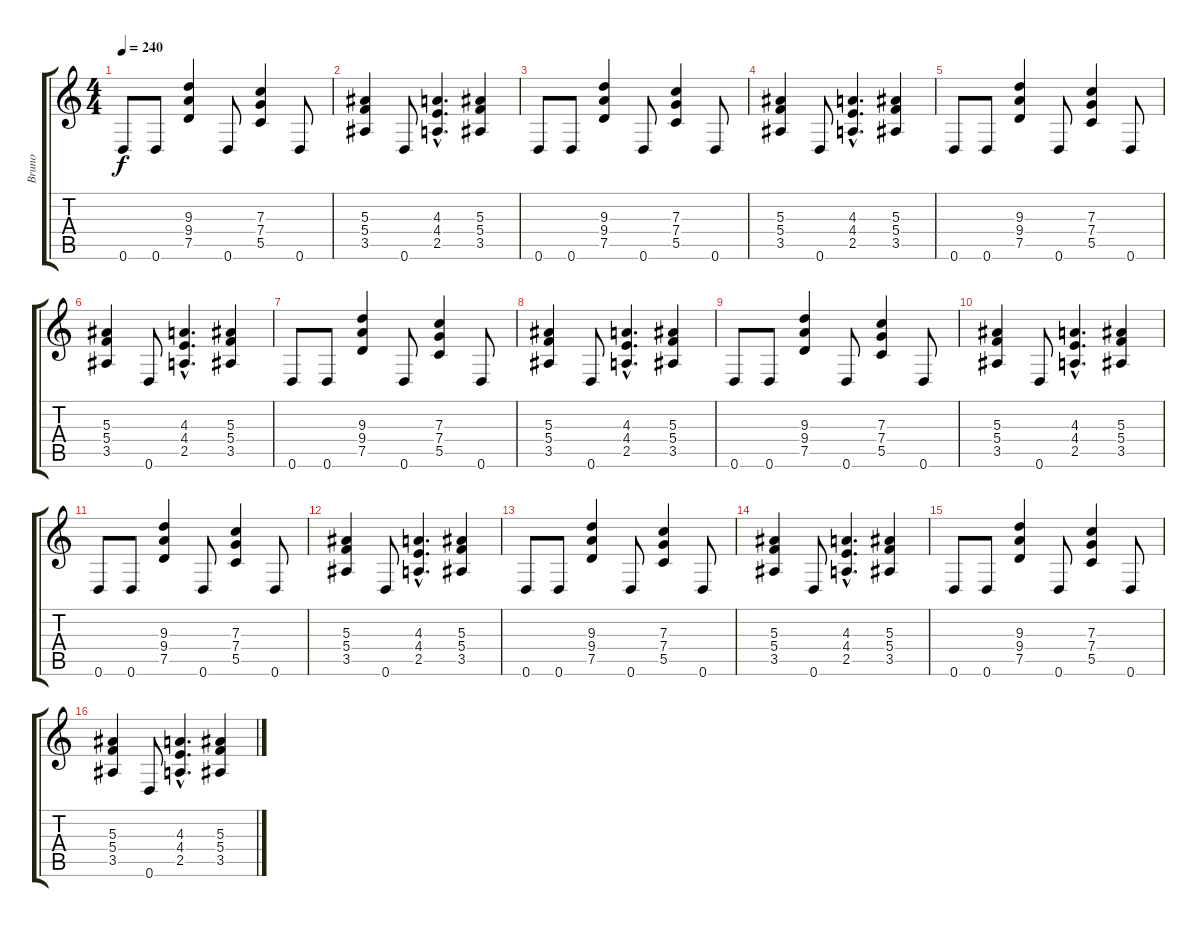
\track ("Bruno" "Bruno") {instrument distortionguitar}
\staff {score tabs}
\tuning (D4 A3 F3 C3 G2 D2) {hide}
\ts (4 4)
\tempo 240
\clef g2
\ks c
0.6.8{dy f} 0.6.8 (9.3 9.4 7.5).4 0.6.8 (7.3 7.4 5.5).4 0.6.8 |
(5.3 5.4 3.5).4 0.6.8 (4.3{hac} 4.4{hac} 2.5{hac}).4{d} (5.3 5.4 3.5).4 |
0.6.8 0.6.8 (9.3 9.4 7.5).4 0.6.8 (7.3 7.4 5.5).4 0.6.8 |
(5.3 5.4 3.5).4 0.6.8 (4.3{hac} 4.4{hac} 2.5{hac}).4{d} (5.3 5.4 3.5).4 |
0.6.8 0.6.8 (9.3 9.4 7.5).4 0.6.8 (7.3 7.4 5.5).4 0.6.8 |
(5.3 5.4 3.5).4 0.6.8 (4.3{hac} 4.4{hac} 2.5{hac}).4{d} (5.3 5.4 3.5).4 |
0.6.8 0.6.8 (9.3 9.4 7.5).4 0.6.8 (7.3 7.4 5.5).4 0.6.8 |
(5.3 5.4 3.5).4 0.6.8 (4.3{hac} 4.4{hac} 2.5{hac}).4{d} (5.3 5.4 3.5).4 |
0.6.8 0.6.8 (9.3 9.4 7.5).4 0.6.8 (7.3 7.4 5.5).4 0.6.8 |
(5.3 5.4 3.5).4 0.6.8 (4.3{hac} 4.4{hac} 2.5{hac}).4{d} (5.3 5.4 3.5).4 |
0.6.8 0.6.8 (9.3 9.4 7.5).4 0.6.8 (7.3 7.4 5.5).4 0.6.8 |
(5.3 5.4 3.5).4 0.6.8 (4.3{hac} 4.4{hac} 2.5{hac}).4{d} (5.3 5.4 3.5).4 |
0.6.8 0.6.8 (9.3 9.4 7.5).4 0.6.8 (7.3 7.4 5.5).4 0.6.8 |
(5.3 5.4 3.5).4 0.6.8 (4.3{hac} 4.4{hac} 2.5{hac}).4{d} (5.3 5.4 3.5).4 |
0.6.8 0.6.8 (9.3 9.4 7.5).4 0.6.8 (7.3 7.4 5.5).4 0.6.8 |
(5.3 5.4 3.5).4 0.6.8 (4.3{hac} 4.4{hac} 2.5{hac}).4{d} (5.3 5.4 3.5).4
